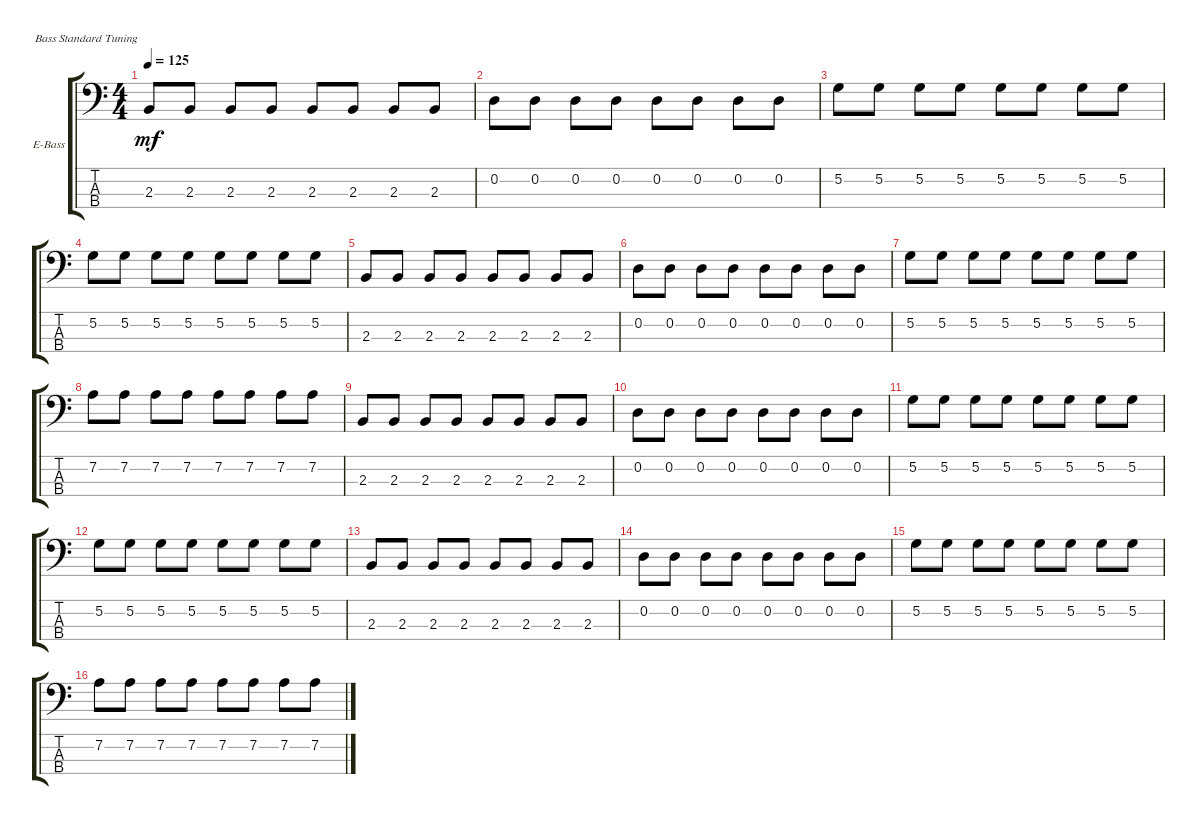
\defaultSystemsLayout 4
\bracketExtendMode groupsimilarinstruments
\firstSystemTrackNameOrientation horizontal
\otherSystemsTrackNameOrientation horizontal
\track ("Electric Bass" "E-Bass") {instrument electricbassfinger}
\staff {score tabs}
\tuning (G2 D2 A1 E1)
\ts (4 4)
\tempo 125
\clef f4
\ks c
2.3.8{dy mf} 2.3.8 2.3.8 2.3.8 2.3.8 2.3.8 2.3.8 2.3.8 |
0.2.8 0.2.8 0.2.8 0.2.8 0.2.8 0.2.8 0.2.8 0.2.8 |
5.2.8 5.2.8 5.2.8 5.2.8 5.2.8 5.2.8 5.2.8 5.2.8 |
5.2.8 5.2.8 5.2.8 5.2.8 5.2.8 5.2.8 5.2.8 5.2.8 |
2.3.8 2.3.8 2.3.8 2.3.8 2.3.8 2.3.8 2.3.8 2.3.8 |
0.2.8 0.2.8 0.2.8 0.2.8 0.2.8 0.2.8 0.2.8 0.2.8 |
5.2.8 5.2.8 5.2.8 5.2.8 5.2.8 5.2.8 5.2.8 5.2.8 |
7.2.8 7.2.8 7.2.8 7.2.8 7.2.8 7.2.8 7.2.8 7.2.8 |
2.3.8 2.3.8 2.3.8 2.3.8 2.3.8 2.3.8 2.3.8 2.3.8 |
0.2.8 0.2.8 0.2.8 0.2.8 0.2.8 0.2.8 0.2.8 0.2.8 |
5.2.8 5.2.8 5.2.8 5.2.8 5.2.8 5.2.8 5.2.8 5.2.8 |
5.2.8 5.2.8 5.2.8 5.2.8 5.2.8 5.2.8 5.2.8 5.2.8 |
2.3.8 2.3.8 2.3.8 2.3.8 2.3.8 2.3.8 2.3.8 2.3.8 |
0.2.8 0.2.8 0.2.8 0.2.8 0.2.8 0.2.8 0.2.8 0.2.8 |
5.2.8 5.2.8 5.2.8 5.2.8 5.2.8 5.2.8 5.2.8 5.2.8 |
7.2.8 7.2.8 7.2.8 7.2.8 7.2.8 7.2.8 7.2.8 7.2.8
